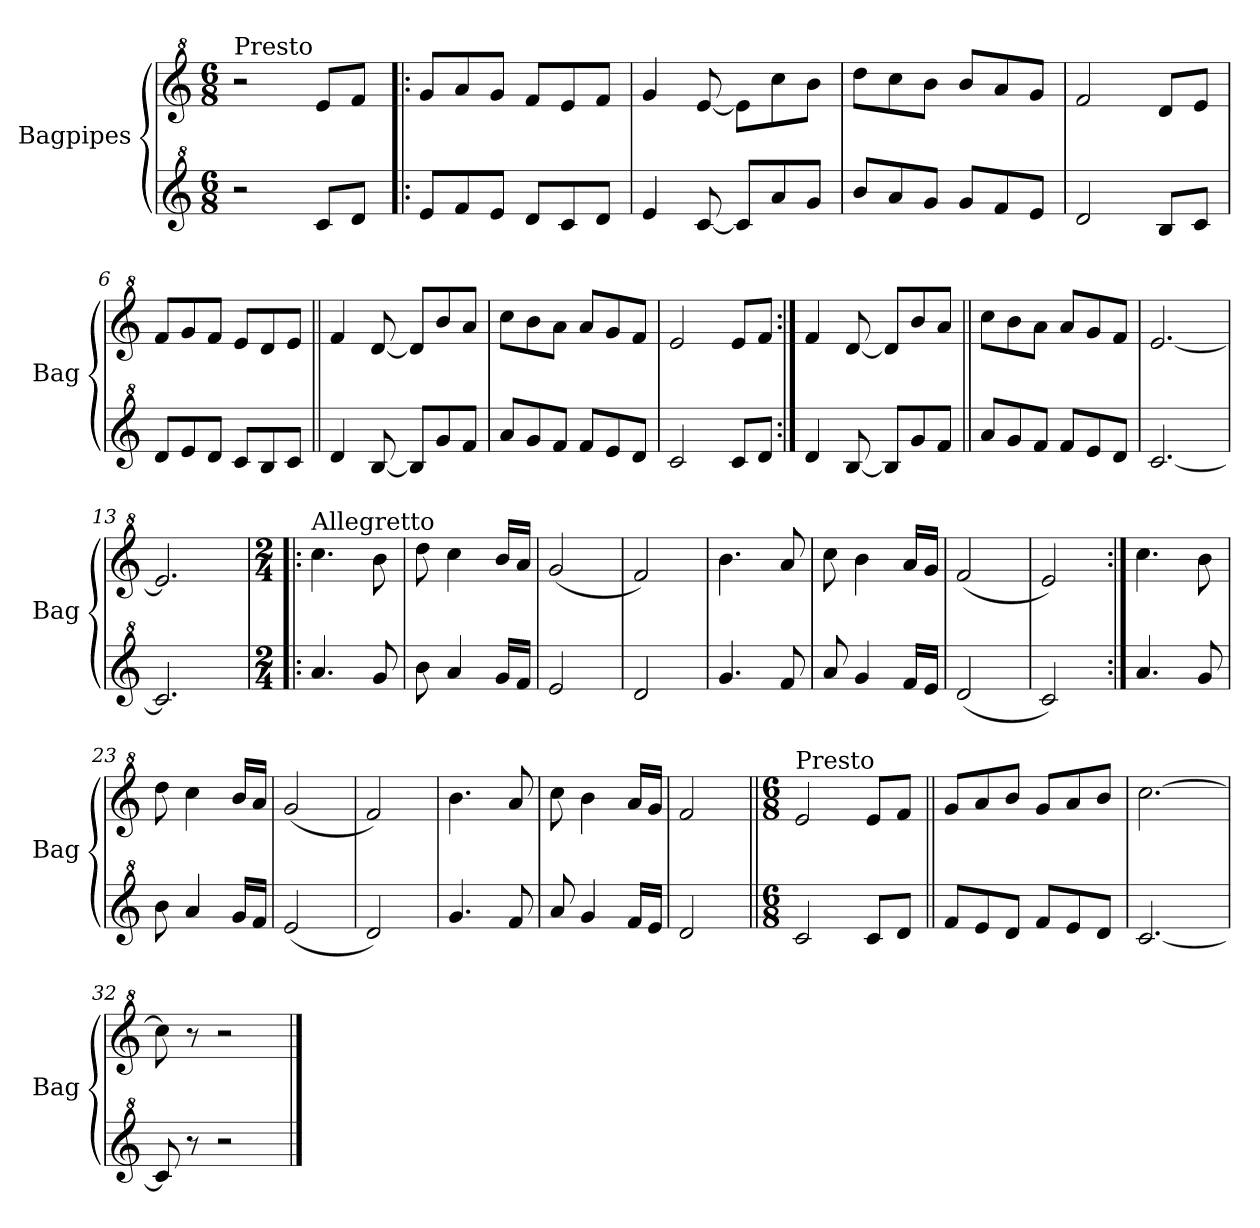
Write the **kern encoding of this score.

**kern	**kern
*part2	*part1
*staff2	*staff1
*I"Bagpipes	*I"Bagpipes
*I'Bag	*I'Bag
*clefG^2	*clefG^2
*k[]	*k[]
*C:	*C:
*M6/8	*M6/8
=1	=1
!	!LO:TX:a:t=Presto
2r	2r
8cc/L	8ee/L
8dd/J	8ff/J
=2!|:	=2!|:
8ee/L	8gg/L
8ff/	8aa/
8ee/J	8gg/J
8dd/L	8ff/L
8cc/	8ee/
8dd/J	8ff/J
=3	=3
4ee/	4gg/
[8cc/	[8ee/
8cc/L]	8ee\L]
8aa/	8ccc\
8gg/J	8bb\J
=4	=4
8bb/L	8ddd\L
8aa/	8ccc\
8gg/J	8bb\J
8gg/L	8bb/L
8ff/	8aa/
8ee/J	8gg/J
=5	=5
2dd/	2ff/
8b/L	8dd/L
8cc/J	8ee/J
=6	=6
8dd/L	8ff/L
8ee/	8gg/
8dd/J	8ff/J
8cc/L	8ee/L
8b/	8dd/
8cc/J	8ee/J
=7||	=7||
4dd/	4ff/
[8b/	[8dd/
8b/L]	8dd/L]
8gg/	8bb/
8ff/J	8aa/J
!!LO:LB:g=z
=8	=8
8aa/L	8ccc\L
8gg/	8bb\
8ff/J	8aa\J
8ff/L	8aa/L
8ee/	8gg/
8dd/J	8ff/J
=9	=9
2cc/	2ee/
8cc/L	8ee/L
8dd/J	8ff/J
=10:|!	=10:|!
4dd/	4ff/
[8b/	[8dd/
8b/L]	8dd/L]
8gg/	8bb/
8ff/J	8aa/J
=11||	=11||
8aa/L	8ccc\L
8gg/	8bb\
8ff/J	8aa\J
8ff/L	8aa/L
8ee/	8gg/
8dd/J	8ff/J
=12	=12
[2.cc/	[2.ee/
=13	=13
2.cc/]	2.ee/]
=14!|:	=14!|:
*M2/4	*M2/4
!	!LO:TX:a:t=Allegretto
4.aa/	4.ccc\
8gg/	8bb\
=15	=15
8bb\	8ddd\
4aa/	4ccc\
16gg/LL	16bb/LL
16ff/JJ	16aa/JJ
=16	=16
2ee/	(2gg/
!!LO:LB:g=z
=17	=17
2dd/	2ff/)
=18	=18
4.gg/	4.bb\
8ff/	8aa/
=19	=19
8aa/	8ccc\
4gg/	4bb\
16ff/LL	16aa/LL
16ee/JJ	16gg/JJ
=20	=20
(2dd/	(2ff/
=21	=21
2cc/)	2ee/)
=22:|!	=22:|!
4.aa/	4.ccc\
8gg/	8bb\
=23	=23
8bb\	8ddd\
4aa/	4ccc\
16gg/LL	16bb/LL
16ff/JJ	16aa/JJ
=24	=24
(2ee/	(2gg/
=25	=25
2dd/)	2ff/)
=26	=26
4.gg/	4.bb\
8ff/	8aa/
=27	=27
8aa/	8ccc\
4gg/	4bb\
16ff/LL	16aa/LL
16ee/JJ	16gg/JJ
=28	=28
2dd/	2ff/
!!LO:LB:g=z
=29||	=29||
*M6/8	*M6/8
!	!LO:TX:a:t=Presto
2cc/	2ee/
8cc/L	8ee/L
8dd/J	8ff/J
=30||	=30||
8ff/L	8gg/L
8ee/	8aa/
8dd/J	8bb/J
8ff/L	8gg/L
8ee/	8aa/
8dd/J	8bb/J
=31	=31
[2.cc/	[2.ccc\
=32	=32
8cc/]	8ccc\]
8r	8r
2r	2r
==	==
*-	*-
